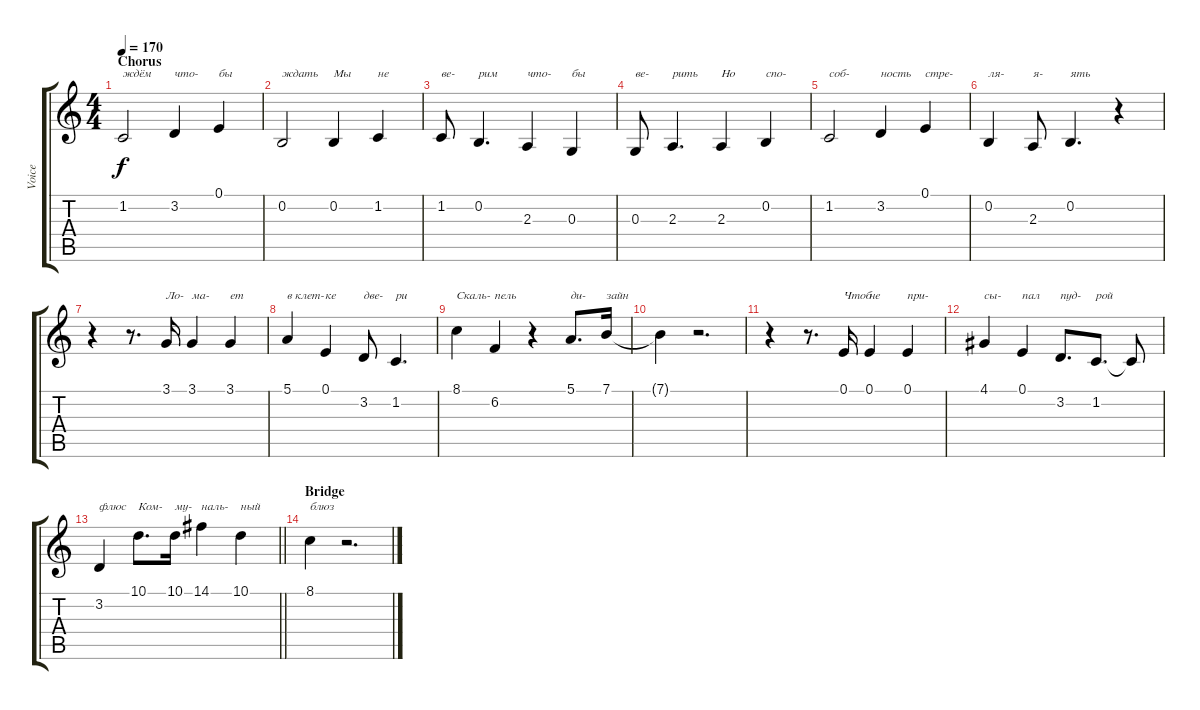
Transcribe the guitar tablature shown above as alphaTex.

\track ("Voice" "Voice") {instrument altosax}
\staff {score tabs}
\tuning (E4 B3 G3 D3 A2 E2) {hide}
\ts (4 4)
\section ("" "Chorus")
\tempo 170
\clef g2
\ks aminor
1.2.2{txt "ждём" dy f} 3.2.4{txt "что-"} 0.1.4{txt "бы"} |
0.2.2{txt "ждать"} 0.2.4{txt "Мы"} 1.2.4{txt "не"} |
1.2.8{txt "ве-"} 0.2.4{d txt "рим"} 2.3.4{txt "что-"} 0.3.4{txt "бы"} |
0.3.8{txt "ве-"} 2.3.4{d txt "рить"} 2.3.4{txt "Но"} 0.2.4{txt "спо-"} |
1.2.2{txt "соб-"} 3.2.4{txt "ность"} 0.1.4{txt "стре-"} |
0.2.4{txt "ля-"} 2.3.8{txt "я-"} 0.2.4{d txt "ять"} r.4 |
r.4 r.8{d} 3.1.16{txt "Ло-"} 3.1.4{txt "ма-"} 3.1.4{txt "ет"} |
5.1.4{txt "в клет-"} 0.1.4{txt "ке"} 3.2.8{txt "две-"} 1.2.4{d txt "ри"} |
8.1.4{txt "Скаль-"} 6.2.4{txt "пель"} r.4 5.1.8{d txt "ди-"} 7.1.16{txt "зайн"} |
7.1{t}.4 r.2{d} |
r.4 r.8{d} 0.1.16{txt "Чтоб"} 0.1.4{txt "не"} 0.1.4{txt "при-"} |
4.1.4{txt "сы-"} 0.1.4{txt "пал"} 3.2.8{d txt "пуд-"} 1.2.8{d txt "рой"} 1.2{t}.8 |
\barLineRight lightlight
3.2.4{txt "флюс"} 10.1.8{d txt "Ком-"} 10.1.16{txt "му-"} 14.1.4{txt "наль-"} 10.1.4{txt "ный"} |
\section ("" "Bridge")
8.1.4{txt "блюз"} r.2{d}
